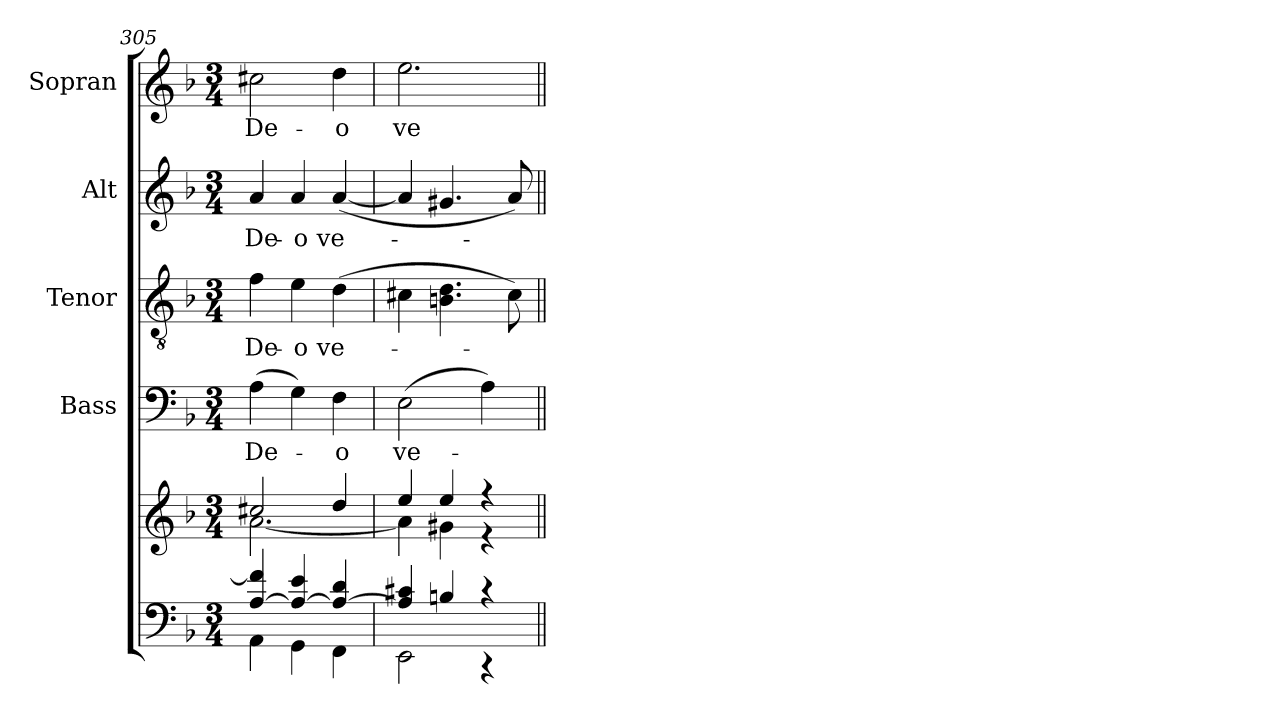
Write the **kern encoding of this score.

**kern	**kern	**kern	**text	**kern	**text	**kern	**text	**kern	**text
*part5	*part5	*part4	*part4	*part3	*part3	*part2	*part2	*part1	*part1
*staff6	*staff5	*staff4	*staff4	*staff3	*staff3	*staff2	*staff2	*staff1	*staff1
*	*	*I"Bass	*	*I"Tenor	*	*I"Alt	*	*I"Sopran	*
*	*	*I'B.	*	*I'T.	*	*I'A.	*	*I'S.	*
*clefF4	*clefG2	*clefF4	*	*clefGv2	*	*clefG2	*	*clefG2	*
*k[b-]	*k[b-]	*k[b-]	*	*k[b-]	*	*k[b-]	*	*k[b-]	*
*F:	*F:	*F:	*	*F:	*	*F:	*	*F:	*
*M3/4	*M3/4	*M3/4	*	*M3/4	*	*M3/4	*	*M3/4	*
=305	=305	=305	=305	=305	=305	=305	=305	=305	=305
*^	*^	*	*	*	*	*	*	*	*
!	!	!	!	!	!LO:LY:b	!	!LO:LY:b	!	!LO:LY:b	!	!LO:LY:b
[>4A/ 4f/]	4AA\	2cc#X/	[<2.a\	(>4A\	De-	4f\	De-	4a/	De-	2cc#X\	De-
!	!	!	!	!	!	!	!LO:LY:b	!	!LO:LY:b	!	!
4A/_ 4e/	4GG\	.	.	4G\)	.	4e\	-o	4a/	-o	.	.
!	!	!	!	!	!LO:LY:b	!	!LO:LY:b	!	!LO:LY:b	!	!LO:LY:b
4A/_ 4d/	4FF\	4dd/	.	4F\	-o	(>4d\	ve-	(<[4a/	ve-	4dd\	-o
=306	=306	=306	=306	=306	=306	=306	=306	=306	=306	=306	=306
!	!	!	!	!	!LO:LY:b	!	!	!	!	!	!LO:LY:b
4A/] 4c#X/	2EE\	4ee/	4a\]	(>2E\	ve-	4c#X\	.	4a/]	.	2.ee\	ve-
4Bn/	.	4ee/	4g#X\	.	.	4.Bn\ 4.d\	.	4.g#X/	.	.	.
4r	4r	4r	4r	4A\)	.	.	.	.	.	.	.
.	.	.	.	.	.	8c#\)	.	8a/)	.	.	.
*v	*v	*	*	*	*	*	*	*	*	*	*
*	*v	*v	*	*	*	*	*	*	*	*
=||	=||	=||	=||	=||	=||	=||	=||	=||	=||
*-	*-	*-	*-	*-	*-	*-	*-	*-	*-
